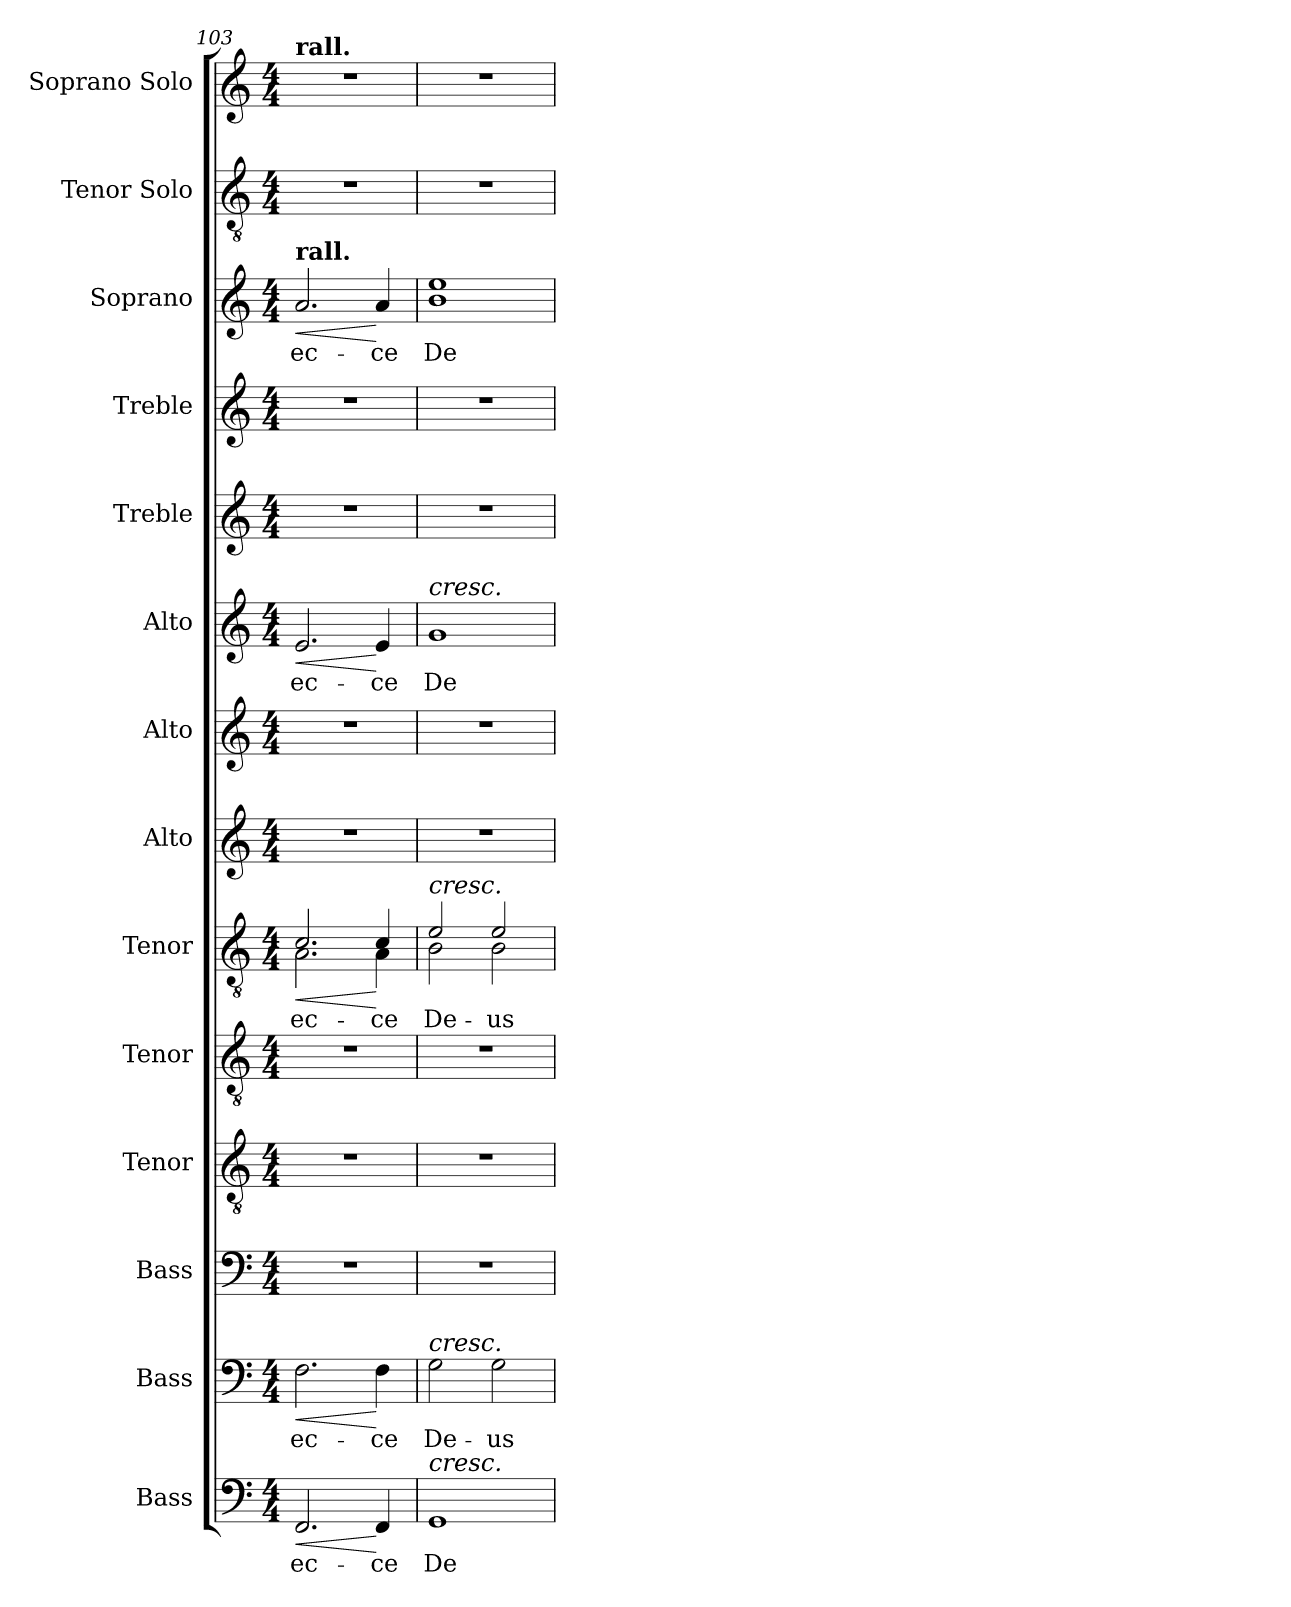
**kern	**text	**dynam	**kern	**text	**dynam	**kern	**kern	**kern	**kern	**text	**dynam	**kern	**kern	**kern	**text	**dynam	**kern	**kern	**kern	**text	**dynam	**kern	**kern
*part14	*part14	*part14	*part13	*part13	*part13	*part12	*part11	*part10	*part9	*part9	*part9	*part8	*part7	*part6	*part6	*part6	*part5	*part4	*part3	*part3	*part3	*part2	*part1
*staff14	*staff14	*staff14	*staff13	*staff13	*staff13	*staff12	*staff11	*staff10	*staff9	*staff9	*staff9	*staff8	*staff7	*staff6	*staff6	*staff6	*staff5	*staff4	*staff3	*staff3	*staff3	*staff2	*staff1
*I"Bass	*	*	*I"Bass	*	*	*I"Bass	*I"Tenor	*I"Tenor	*I"Tenor	*	*	*I"Alto	*I"Alto	*I"Alto	*	*	*I"Treble	*I"Treble	*I"Soprano	*	*	*I"Tenor Solo	*I"Soprano Solo
*I'B. 2.	*	*	*I'B. 1.	*	*	*I'B.	*I'T. 2.	*I'T. 1.	*I'T.	*	*	*I'A. 2.	*I'A. 1.	*I'A.	*	*	*	*	*I'S.	*	*	*I'T.  Solo	*I'S.  Solo
*clefF4	*	*	*clefF4	*	*	*clefF4	*clefGv2	*clefGv2	*clefGv2	*	*	*clefG2	*clefG2	*clefG2	*	*	*clefG2	*clefG2	*clefG2	*	*	*clefGv2	*clefG2
*	*	*	*	*	*	*	*ITrd7c12	*ITrd7c12	*ITrd7c12	*	*	*	*	*	*	*	*	*	*	*	*	*ITrd7c12	*
*k[]	*	*	*k[]	*	*	*k[]	*k[]	*k[]	*k[]	*	*	*k[]	*k[]	*k[]	*	*	*k[]	*k[]	*k[]	*	*	*k[]	*k[]
*C:	*	*	*C:	*	*	*C:	*C:	*C:	*C:	*	*	*C:	*C:	*C:	*	*	*C:	*C:	*C:	*	*	*C:	*C:
*M4/4	*	*	*M4/4	*	*	*M4/4	*M4/4	*M4/4	*M4/4	*	*	*M4/4	*M4/4	*M4/4	*	*	*M4/4	*M4/4	*M4/4	*	*	*M4/4	*M4/4
=103	=103	=103	=103	=103	=103	=103	=103	=103	=103	=103	=103	=103	=103	=103	=103	=103	=103	=103	=103	=103	=103	=103	=103
!	!LO:LY:b:color=#000000	!LO:HP:b	!	!	!	!	!	!	!	!	!	!	!	!	!	!	!	!	!	!	!	!	!
!	!	!	!	!LO:LY:b:color=#000000	!LO:HP:b	!	!	!	!	!	!	!	!	!	!	!	!	!	!	!	!	!	!
!	!	!	!	!	!	!	!	!	!	!LO:LY:b:color=#000000	!LO:HP:b	!	!	!	!	!	!	!	!	!	!	!	!
*	*	*	*	*	*	*	*	*	*^	*	*	*	*	*	*	*	*	*	*	*	*	*	*
!	!	!	!	!	!	!	!	!	!	!	!	!	!	!	!	!LO:LY:b:color=#000000	!LO:HP:b	!	!	!	!	!	!	!
!	!	!	!	!	!	!	!	!	!	!	!	!	!	!	!	!	!	!	!	!	!	!	!	!LO:TX:a:B:t=rall.
!	!	!	!	!	!	!	!	!	!	!	!	!	!	!	!	!	!	!	!	!LO:TX:a:B:t=rall.	!	!	!	!
!	!	!	!	!	!	!	!	!	!	!	!	!	!	!	!	!	!	!	!	!	!LO:LY:b:color=#000000	!LO:HP:b	!	!
2.FFi/	ec-	<	2.Fi\	ec-	<	1r	1r	1r	2.Ci/	2.AAi\	ec-	<	1r	1r	2.ei/	ec-	<	1r	1r	2.ai/	ec-	<	1r	1r
!	!LO:LY:b:color=#000000	!	!	!	!	!	!	!	!	!	!	!	!	!	!	!	!	!	!	!	!	!	!	!
!	!	!	!	!LO:LY:b:color=#000000	!	!	!	!	!	!	!	!	!	!	!	!	!	!	!	!	!	!	!	!
!	!	!	!	!	!	!	!	!	!	!	!LO:LY:b:color=#000000	!	!	!	!	!	!	!	!	!	!	!	!	!
!	!	!	!	!	!	!	!	!	!	!	!	!	!	!	!	!LO:LY:b:color=#000000	!	!	!	!	!	!	!	!
!	!	!	!	!	!	!	!	!	!	!	!	!	!	!	!	!	!	!	!	!	!LO:LY:b:color=#000000	!	!	!
4FFi/	-ce	[	4Fi\	-ce	[	.	.	.	4Ci/	4AAi\	-ce	[	.	.	4ei/	-ce	[	.	.	4ai/	-ce	[	.	.
=104	=104	=104	=104	=104	=104	=104	=104	=104	=104	=104	=104	=104	=104	=104	=104	=104	=104	=104	=104	=104	=104	=104	=104	=104
!	!LO:LY:b:color=#000000	!	!	!	!	!	!	!	!	!	!	!	!	!	!	!	!	!	!	!	!	!	!	!
!	!	!	!	!LO:LY:b:color=#000000	!	!	!	!	!	!	!	!	!	!	!	!	!	!	!	!	!	!	!	!
!	!	!	!	!	!	!	!	!	!	!	!LO:LY:b:color=#000000	!	!	!	!	!	!	!	!	!	!	!	!	!
!	!	!	!	!	!	!	!	!	!	!	!	!	!	!	!	!LO:LY:b:color=#000000	!	!	!	!	!	!	!	!
!	!	!	!	!	!	!	!	!	!	!	!	!	!	!	!	!	!	!	!	!LO:TX:a:i:t=cresc.	!	!	!	!
!	!	!	!	!	!	!	!	!	!	!	!	!	!	!	!LO:TX:a:i:t=cresc.	!	!	!	!	!	!	!	!	!
!	!	!	!	!	!	!	!	!	!LO:TX:a:i:t=cresc.	!	!	!	!	!	!	!	!	!	!	!	!	!	!	!
!	!	!	!LO:TX:a:i:t=cresc.	!	!	!	!	!	!	!	!	!	!	!	!	!	!	!	!	!	!	!	!	!
!LO:TX:a:i:t=cresc.	!	!	!	!	!	!	!	!	!	!	!	!	!	!	!	!	!	!	!	!	!	!	!	!
!	!	!	!	!	!	!	!	!	!	!	!	!	!	!	!	!	!	!	!	!	!LO:LY:b:color=#000000	!	!	!
*	*	*	*	*	*	*	*	*	*	*	*	*	*	*	*	*	*	*	*	*^	*	*	*	*
1GGi	De-	.	2Gi\	De-	.	1r	1r	1r	2Ei/	2BBi\	De-	.	1r	1r	1gi	De-	.	1r	1r	1eei	1bi	De-	.	1r	1r
!	!	!	!	!LO:LY:b:color=#000000	!	!	!	!	!	!	!	!	!	!	!	!	!	!	!	!	!	!	!	!	!
!	!	!	!	!	!	!	!	!	!	!	!LO:LY:b:color=#000000	!	!	!	!	!	!	!	!	!	!	!	!	!	!
.	.	.	2Gi\	-us	.	.	.	.	2Ei/	2BBi\	-us	.	.	.	.	.	.	.	.	.	.	.	.	.	.
*	*	*	*	*	*	*	*	*	*v	*v	*	*	*	*	*	*	*	*	*	*v	*v	*	*	*	*
=	=	=	=	=	=	=	=	=	=	=	=	=	=	=	=	=	=	=	=	=	=	=	=
*-	*-	*-	*-	*-	*-	*-	*-	*-	*-	*-	*-	*-	*-	*-	*-	*-	*-	*-	*-	*-	*-	*-	*-
